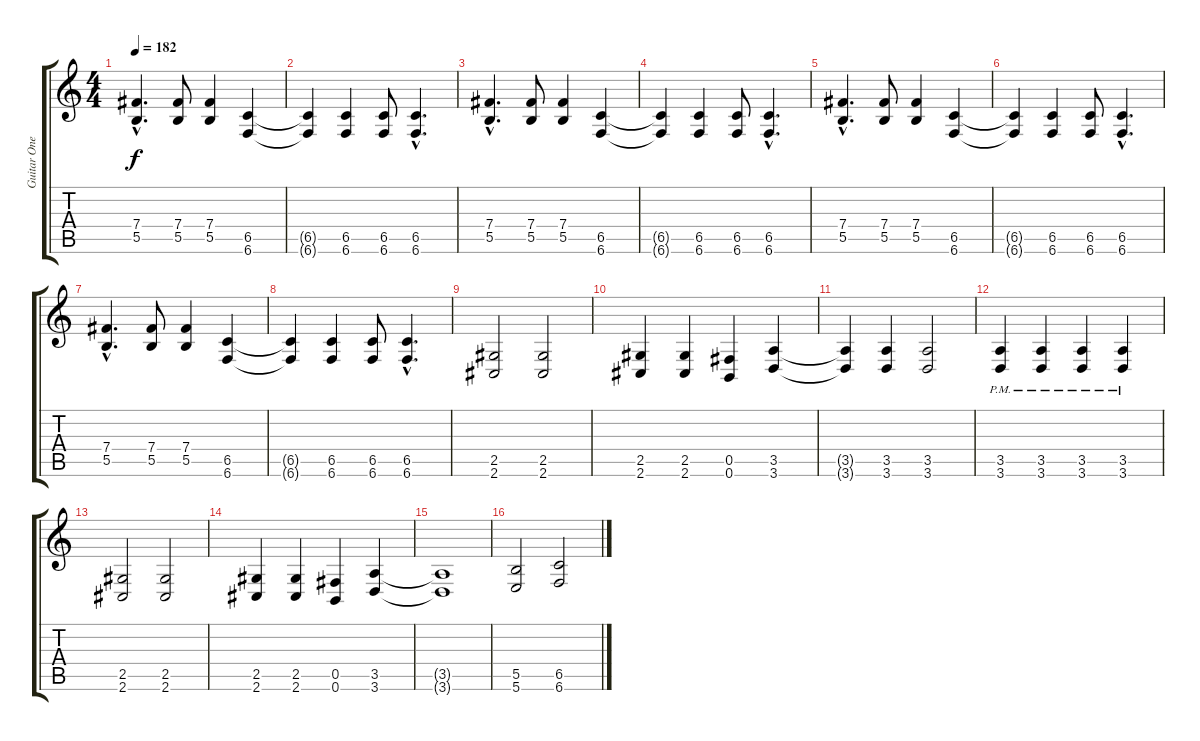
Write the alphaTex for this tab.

\track ("Guitar One" "Guitar One") {instrument distortionguitar}
\staff {score tabs}
\tuning (Db4 Ab3 E3 B2 Gb2 B1) {hide}
\ts (4 4)
\tempo 182
\clef g2
\ks c
(7.4{hac} 5.5{hac}).4{d dy f} (7.4 5.5).8 (7.4 5.5).4 (6.5 6.6).4 |
(6.5{t} 6.6{t}).4 (6.5 6.6).4 (6.5 6.6).8 (6.5{hac} 6.6{hac}).4{d} |
(7.4{hac} 5.5{hac}).4{d} (7.4 5.5).8 (7.4 5.5).4 (6.5 6.6).4 |
(6.5{t} 6.6{t}).4 (6.5 6.6).4 (6.5 6.6).8 (6.5{hac} 6.6{hac}).4{d} |
(7.4{hac} 5.5{hac}).4{d} (7.4 5.5).8 (7.4 5.5).4 (6.5 6.6).4 |
(6.5{t} 6.6{t}).4 (6.5 6.6).4 (6.5 6.6).8 (6.5{hac} 6.6{hac}).4{d} |
(7.4{hac} 5.5{hac}).4{d} (7.4 5.5).8 (7.4 5.5).4 (6.5 6.6).4 |
(6.5{t} 6.6{t}).4 (6.5 6.6).4 (6.5 6.6).8 (6.5{hac} 6.6{hac}).4{d} |
(2.5 2.6).2 (2.5 2.6).2 |
(2.5 2.6).4 (2.5 2.6).4 (0.5 0.6).4 (3.5 3.6).4 |
(3.5{t} 3.6{t}).4 (3.5 3.6).4 (3.5 3.6).2 |
(3.5{pm} 3.6{pm}).4 (3.5{pm} 3.6{pm}).4 (3.5{pm} 3.6{pm}).4 (3.5{pm} 3.6{pm}).4 |
(2.5 2.6).2 (2.5 2.6).2 |
(2.5 2.6).4 (2.5 2.6).4 (0.5 0.6).4 (3.5 3.6).4 |
(3.5{t} 3.6{t}).1 |
(5.5 5.6).2 (6.5 6.6).2
